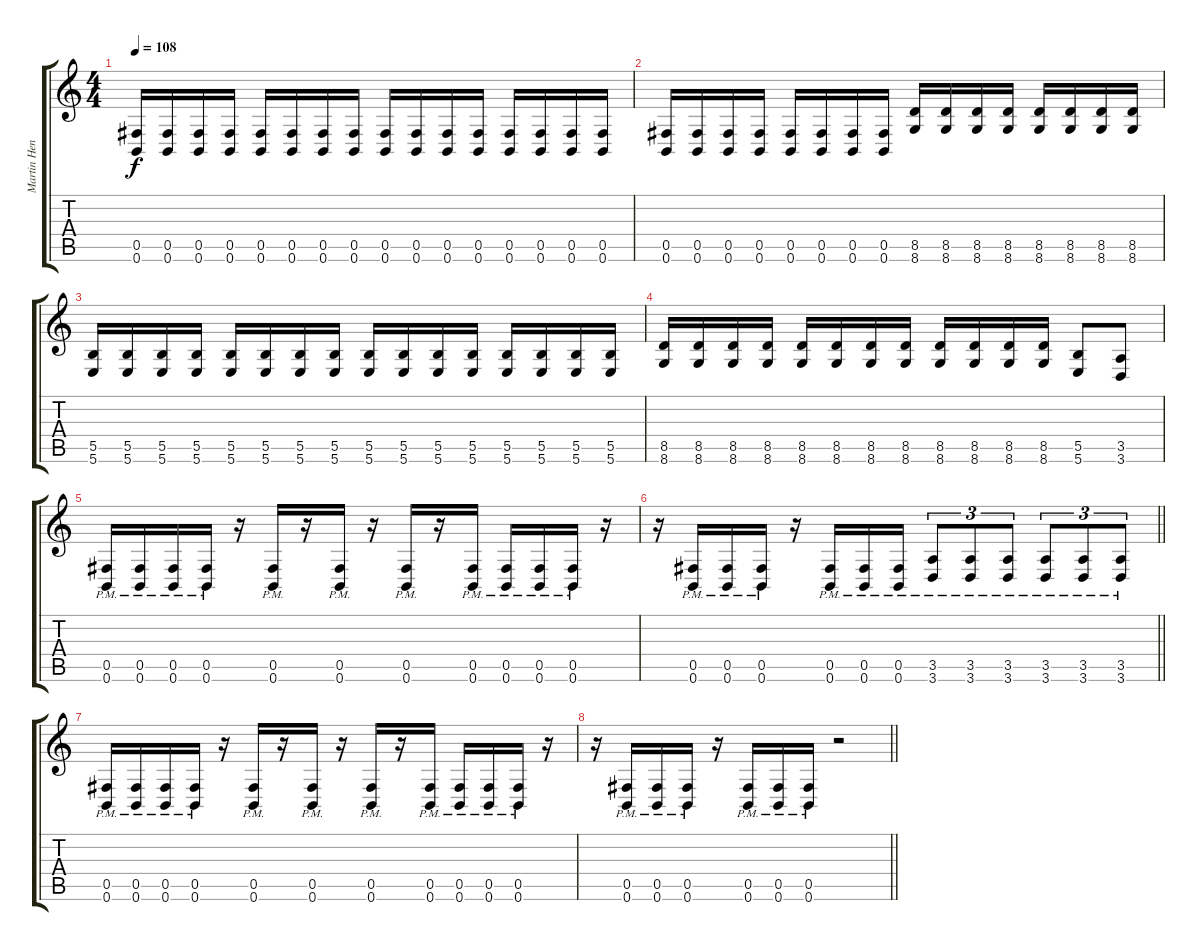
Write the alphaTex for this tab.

\track ("Martin Henriksson" "Martin Hen") {instrument distortionguitar}
\staff {score tabs}
\tuning (Db4 Ab3 E3 B2 Gb2 B1) {hide}
\ts (4 4)
\tempo 108
\clef g2
\ks c
(0.5 0.6).16{dy f} (0.5 0.6).16 (0.5 0.6).16 (0.5 0.6).16 (0.5 0.6).16 (0.5 0.6).16 (0.5 0.6).16 (0.5 0.6).16 (0.5 0.6).16 (0.5 0.6).16 (0.5 0.6).16 (0.5 0.6).16 (0.5 0.6).16 (0.5 0.6).16 (0.5 0.6).16 (0.5 0.6).16 |
(0.5 0.6).16 (0.5 0.6).16 (0.5 0.6).16 (0.5 0.6).16 (0.5 0.6).16 (0.5 0.6).16 (0.5 0.6).16 (0.5 0.6).16 (8.5 8.6).16 (8.5 8.6).16 (8.5 8.6).16 (8.5 8.6).16 (8.5 8.6).16 (8.5 8.6).16 (8.5 8.6).16 (8.5 8.6).16 |
(5.5 5.6).16 (5.5 5.6).16 (5.5 5.6).16 (5.5 5.6).16 (5.5 5.6).16 (5.5 5.6).16 (5.5 5.6).16 (5.5 5.6).16 (5.5 5.6).16 (5.5 5.6).16 (5.5 5.6).16 (5.5 5.6).16 (5.5 5.6).16 (5.5 5.6).16 (5.5 5.6).16 (5.5 5.6).16 |
(8.5 8.6).16 (8.5 8.6).16 (8.5 8.6).16 (8.5 8.6).16 (8.5 8.6).16 (8.5 8.6).16 (8.5 8.6).16 (8.5 8.6).16 (8.5 8.6).16 (8.5 8.6).16 (8.5 8.6).16 (8.5 8.6).16 (5.5 5.6).8 (3.5 3.6).8 |
(0.5{pm} 0.6{pm}).16 (0.5{pm} 0.6{pm}).16 (0.5{pm} 0.6{pm}).16 (0.5{pm} 0.6{pm}).16 r.16 (0.5{pm} 0.6{pm}).16 r.16 (0.5{pm} 0.6{pm}).16 r.16 (0.5{pm} 0.6{pm}).16 r.16 (0.5{pm} 0.6{pm}).16 (0.5{pm} 0.6{pm}).16 (0.5{pm} 0.6{pm}).16 (0.5{pm} 0.6{pm}).16 r.16 |
\barLineRight lightlight
r.16 (0.5{pm} 0.6{pm}).16 (0.5{pm} 0.6{pm}).16 (0.5{pm} 0.6{pm}).16 r.16 (0.5{pm} 0.6{pm}).16 (0.5{pm} 0.6{pm}).16 (0.5{pm} 0.6{pm}).16 (3.5{pm} 3.6{pm}).8{tu (3 2)} (3.5{pm} 3.6{pm}).8{tu (3 2)} (3.5{pm} 3.6{pm}).8{tu (3 2)} (3.5{pm} 3.6{pm}).8{tu (3 2)} (3.5{pm} 3.6{pm}).8{tu (3 2)} (3.5{pm} 3.6{pm}).8{tu (3 2)} |
(0.5{pm} 0.6{pm}).16 (0.5{pm} 0.6{pm}).16 (0.5{pm} 0.6{pm}).16 (0.5{pm} 0.6{pm}).16 r.16 (0.5{pm} 0.6{pm}).16 r.16 (0.5{pm} 0.6{pm}).16 r.16 (0.5{pm} 0.6{pm}).16 r.16 (0.5{pm} 0.6{pm}).16 (0.5{pm} 0.6{pm}).16 (0.5{pm} 0.6{pm}).16 (0.5{pm} 0.6{pm}).16 r.16 |
\barLineRight lightlight
r.16 (0.5{pm} 0.6{pm}).16 (0.5{pm} 0.6{pm}).16 (0.5{pm} 0.6{pm}).16 r.16 (0.5{pm} 0.6{pm}).16 (0.5{pm} 0.6{pm}).16 (0.5{pm} 0.6{pm}).16 r.2
